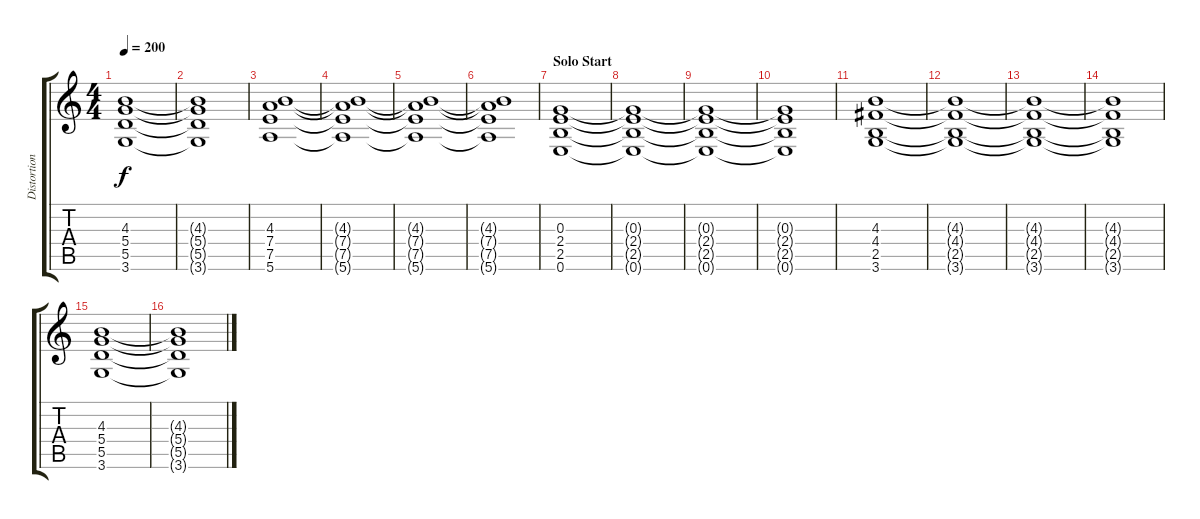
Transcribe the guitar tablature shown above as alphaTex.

\track ("Distortion Yoe" "Distortion") {instrument distortionguitar}
\staff {score tabs}
\tuning (E4 B3 G3 D3 A2 E2) {hide}
\ts (4 4)
\tempo 200
\clef g2
\ks c
(4.3{t} 5.4{t} 5.5{t} 3.6{t}).1{dy f} |
(4.3{t} 5.4{t} 5.5{t} 3.6{t}).1 |
(4.3 7.4 7.5 5.6).1 |
(4.3{t} 7.4{t} 7.5{t} 5.6{t}).1 |
(4.3{t} 7.4{t} 7.5{t} 5.6{t}).1 |
(4.3{t} 7.4{t} 7.5{t} 5.6{t}).1 |
\section ("" "Solo Start")
(0.3 2.4 2.5 0.6).1 |
(0.3{t} 2.4{t} 2.5{t} 0.6{t}).1 |
(0.3{t} 2.4{t} 2.5{t} 0.6{t}).1 |
(0.3{t} 2.4{t} 2.5{t} 0.6{t}).1 |
(4.3 4.4 2.5 3.6).1 |
(4.3{t} 4.4{t} 2.5{t} 3.6{t}).1 |
(4.3{t} 4.4{t} 2.5{t} 3.6{t}).1 |
(4.3{t} 4.4{t} 2.5{t} 3.6{t}).1 |
(4.3 5.4 5.5 3.6).1 |
(4.3{t} 5.4{t} 5.5{t} 3.6{t}).1
